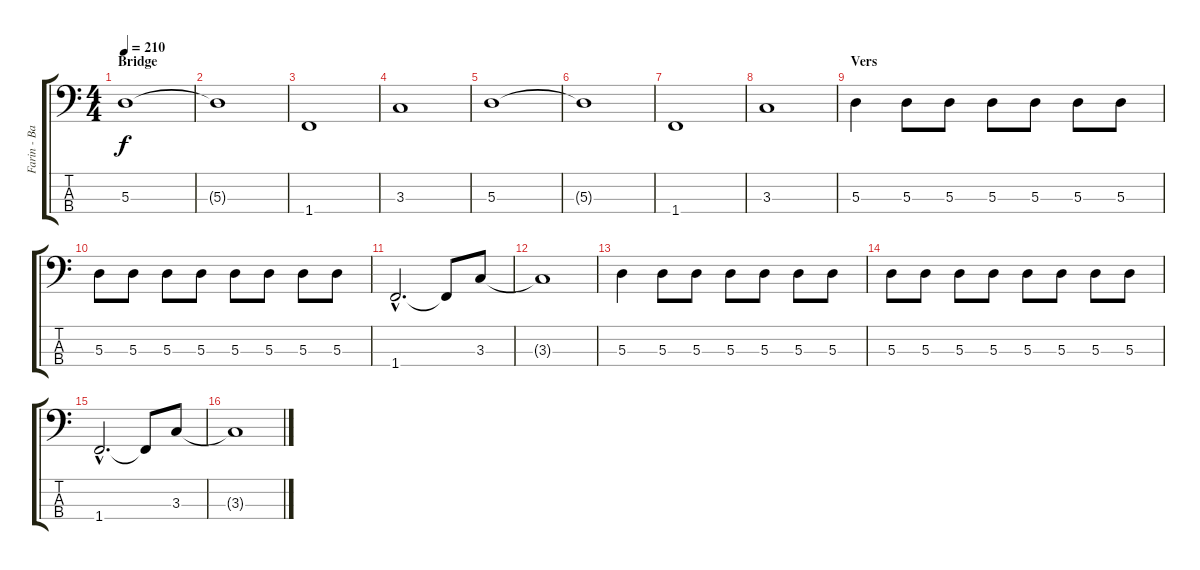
\track ("Farin - Bass" "Farin - Ba") {instrument electricbasspick}
\staff {score tabs}
\tuning (G2 D2 A1 E1) {hide}
\ts (4 4)
\section ("" "Bridge")
\tempo 210
\clef f4
\ks c
5.3.1{dy f} |
5.3{t}.1 |
1.4.1 |
3.3.1 |
5.3.1 |
5.3{t}.1 |
1.4.1 |
3.3.1 |
\section ("" "Vers")
5.3.4 5.3.8 5.3.8 5.3.8 5.3.8 5.3.8 5.3.8 |
5.3.8 5.3.8 5.3.8 5.3.8 5.3.8 5.3.8 5.3.8 5.3.8 |
1.4{hac}.2{d} 1.4{t}.8 3.3.8 |
3.3{t}.1 |
5.3.4 5.3.8 5.3.8 5.3.8 5.3.8 5.3.8 5.3.8 |
5.3.8 5.3.8 5.3.8 5.3.8 5.3.8 5.3.8 5.3.8 5.3.8 |
1.4{hac}.2{d} 1.4{t}.8 3.3.8 |
3.3{t}.1
